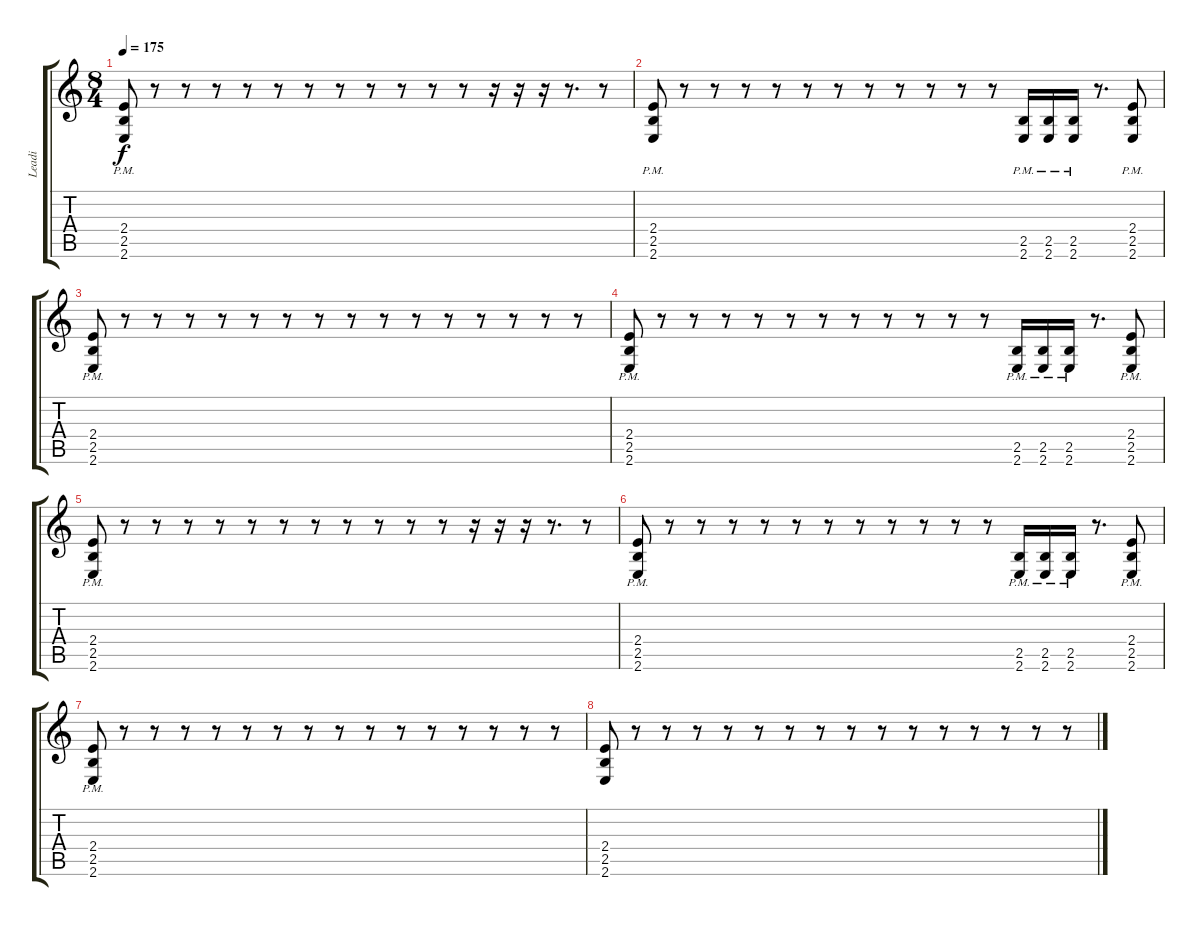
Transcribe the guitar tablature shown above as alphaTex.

\track ("Leadi" "Leadi") {instrument distortionguitar}
\staff {score tabs}
\tuning (E4 B3 G3 D3 A2 D2) {hide}
\ts (8 4)
\tempo 175
\clef g2
\ks c
(2.4{pm} 2.5{pm} 2.6{pm}).8{dy f} r.8 r.8 r.8 r.8 r.8 r.8 r.8 r.8 r.8 r.8 r.8 r.16 r.16 r.16 r.8{d} r.8 |
(2.4{pm} 2.5{pm} 2.6{pm}).8 r.8 r.8 r.8 r.8 r.8 r.8 r.8 r.8 r.8 r.8 r.8 (2.5{pm} 2.6{pm}).16 (2.5{pm} 2.6{pm}).16 (2.5{pm} 2.6{pm}).16 r.8{d} (2.4{pm} 2.5{pm} 2.6{pm}).8 |
(2.4{pm} 2.5{pm} 2.6{pm}).8 r.8 r.8 r.8 r.8 r.8 r.8 r.8 r.8 r.8 r.8 r.8 r.8 r.8 r.8 r.8 |
(2.4{pm} 2.5{pm} 2.6{pm}).8 r.8 r.8 r.8 r.8 r.8 r.8 r.8 r.8 r.8 r.8 r.8 (2.5{pm} 2.6{pm}).16 (2.5{pm} 2.6{pm}).16 (2.5{pm} 2.6{pm}).16 r.8{d} (2.4{pm} 2.5{pm} 2.6{pm}).8 |
(2.4{pm} 2.5{pm} 2.6{pm}).8 r.8 r.8 r.8 r.8 r.8 r.8 r.8 r.8 r.8 r.8 r.8 r.16 r.16 r.16 r.8{d} r.8 |
(2.4{pm} 2.5{pm} 2.6{pm}).8 r.8 r.8 r.8 r.8 r.8 r.8 r.8 r.8 r.8 r.8 r.8 (2.5{pm} 2.6{pm}).16 (2.5{pm} 2.6{pm}).16 (2.5{pm} 2.6{pm}).16 r.8{d} (2.4{pm} 2.5{pm} 2.6{pm}).8 |
(2.4{pm} 2.5{pm} 2.6{pm}).8 r.8 r.8 r.8 r.8 r.8 r.8 r.8 r.8 r.8 r.8 r.8 r.8 r.8 r.8 r.8 |
(2.4 2.5 2.6).8 r.8 r.8 r.8 r.8 r.8 r.8 r.8 r.8 r.8 r.8 r.8 r.8 r.8 r.8 r.8
